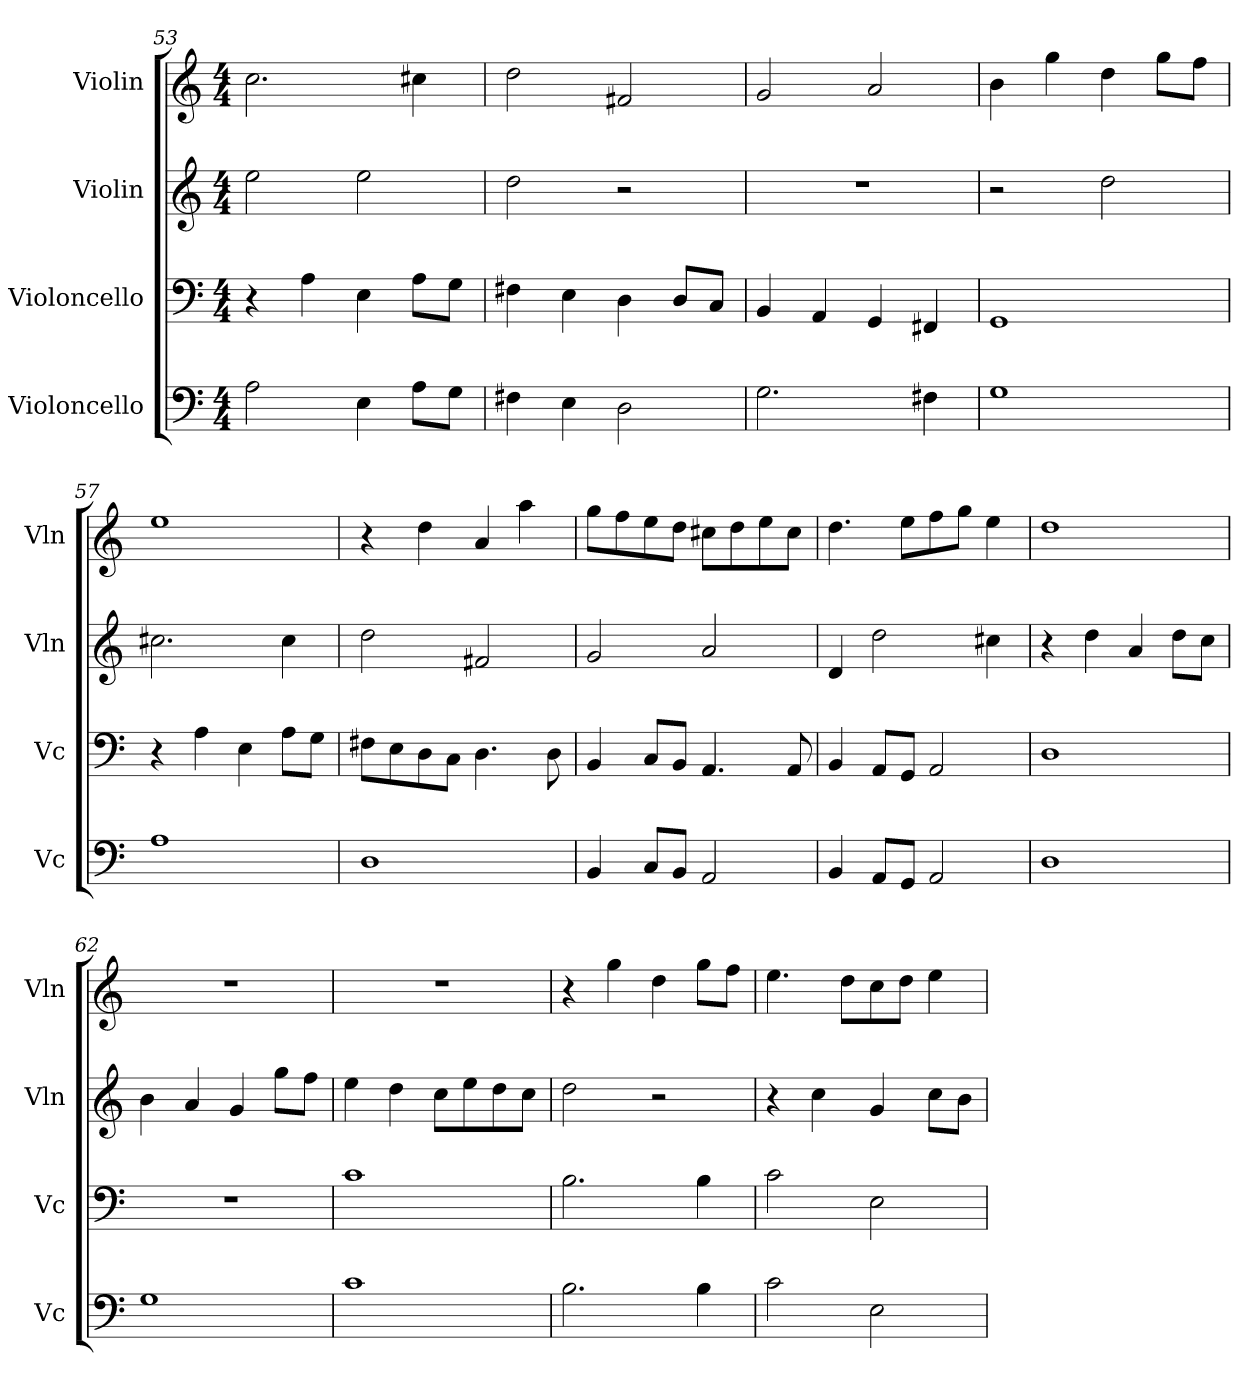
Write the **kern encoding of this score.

**kern	**kern	**kern	**kern
*part4	*part3	*part2	*part1
*staff4	*staff3	*staff2	*staff1
*I"Violoncello	*I"Violoncello	*I"Violin	*I"Violin
*I'Vc	*I'Vc	*I'Vln	*I'Vln
*clefF4	*clefF4	*clefG2	*clefG2
*k[]	*k[]	*k[]	*k[]
*M4/4	*M4/4	*M4/4	*M4/4
=53	=53	=53	=53
2A\	4r	2ee\	2.cc\
.	4A\	.	.
4E\	4E\	2ee\	.
8A\L	8A\L	.	4cc#X\
8G\J	8G\J	.	.
=54	=54	=54	=54
4F#X\	4F#X\	2dd\	2dd\
4E\	4E\	.	.
2D\	4D\	2r	2f#X/
.	8D/L	.	.
.	8C/J	.	.
=55	=55	=55	=55
2.G\	4BB/	1r	2g/
.	4AA/	.	.
.	4GG/	.	2a/
4F#X\	4FF#X/	.	.
=56	=56	=56	=56
1G	1GG	2r	4b\
.	.	.	4gg\
.	.	2dd\	4dd\
.	.	.	8gg\L
.	.	.	8ff\J
=57	=57	=57	=57
1A	4r	2.cc#X\	1ee
.	4A\	.	.
.	4E\	.	.
.	8A\L	4cc#\	.
.	8G\J	.	.
=58	=58	=58	=58
1D	8F#X\L	2dd\	4r
.	8E\	.	.
.	8D\	.	4dd\
.	8C\J	.	.
.	4.D\	2f#X/	4a/
.	.	.	4aa\
.	8D\	.	.
=59	=59	=59	=59
4BB/	4BB/	2g/	8gg\L
.	.	.	8ff\
8C/L	8C/L	.	8ee\
8BB/J	8BB/J	.	8dd\J
2AA/	4.AA/	2a/	8cc#X\L
.	.	.	8dd\
.	.	.	8ee\
.	8AA/	.	8cc#\J
=60	=60	=60	=60
4BB/	4BB/	4d/	4.dd\
8AA/L	8AA/L	2dd\	.
8GG/J	8GG/J	.	8ee\L
2AA/	2AA/	.	8ff\
.	.	.	8gg\J
.	.	4cc#X\	4ee\
=61	=61	=61	=61
1D	1D	4r	1dd
.	.	4dd\	.
.	.	4a/	.
.	.	8dd\L	.
.	.	8cc\J	.
=62	=62	=62	=62
1G	1r	4b\	1r
.	.	4a/	.
.	.	4g/	.
.	.	8gg\L	.
.	.	8ff\J	.
=63	=63	=63	=63
1c	1c	4ee\	1r
.	.	4dd\	.
.	.	8cc\L	.
.	.	8ee\	.
.	.	8dd\	.
.	.	8cc\J	.
=64	=64	=64	=64
2.B\	2.B\	2dd\	4r
.	.	.	4gg\
.	.	2r	4dd\
4B\	4B\	.	8gg\L
.	.	.	8ff\J
=65	=65	=65	=65
2c\	2c\	4r	4.ee\
.	.	4cc\	.
.	.	.	8dd\L
2E\	2E\	4g/	8cc\
.	.	.	8dd\J
.	.	8cc\L	4ee\
.	.	8b\J	.
=	=	=	=
*-	*-	*-	*-
